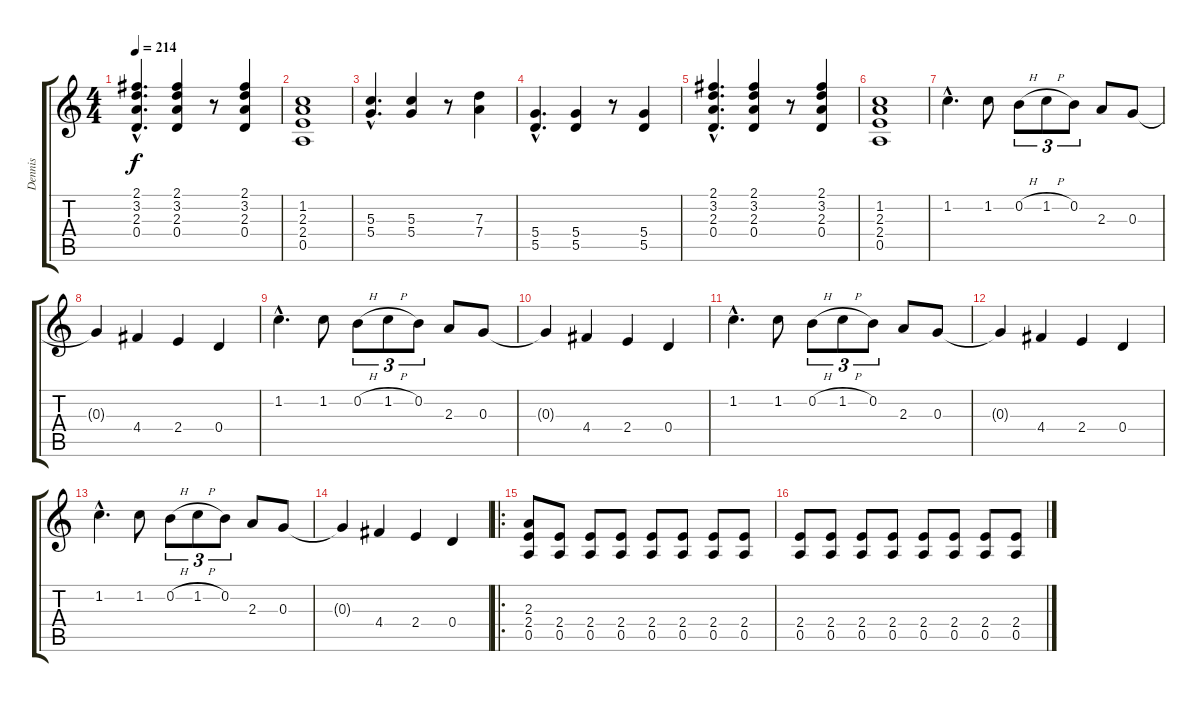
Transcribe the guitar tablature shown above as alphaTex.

\track ("Dennis" "Dennis") {instrument distortionguitar}
\staff {score tabs}
\tuning (E4 B3 G3 D3 A2 E2) {hide}
\ts (4 4)
\tempo 214
\clef g2
\ks c
(2.1{hac} 3.2{hac} 2.3{hac} 0.4{hac}).4{d dy f} (2.1 3.2 2.3 0.4).4 r.8 (2.1 3.2 2.3 0.4).4 |
(1.2 2.3 2.4 0.5).1 |
(5.3{hac} 5.4{hac}).4{d} (5.3 5.4).4 r.8 (7.3 7.4).4 |
(5.4{hac} 5.5{hac}).4{d} (5.4 5.5).4 r.8 (5.4 5.5).4 |
(2.1{hac} 3.2{hac} 2.3{hac} 0.4{hac}).4{d} (2.1 3.2 2.3 0.4).4 r.8 (2.1 3.2 2.3 0.4).4 |
(1.2 2.3 2.4 0.5).1 |
1.2{hac}.4{d} 1.2.8 0.2{h}.8{tu (3 2)} 1.2{h}.8{tu (3 2)} 0.2.8{tu (3 2)} 2.3.8 0.3.8 |
0.3{t}.4 4.4.4 2.4.4 0.4.4 |
1.2{hac}.4{d} 1.2.8 0.2{h}.8{tu (3 2)} 1.2{h}.8{tu (3 2)} 0.2.8{tu (3 2)} 2.3.8 0.3.8 |
0.3{t}.4 4.4.4 2.4.4 0.4.4 |
1.2{hac}.4{d} 1.2.8 0.2{h}.8{tu (3 2)} 1.2{h}.8{tu (3 2)} 0.2.8{tu (3 2)} 2.3.8 0.3.8 |
0.3{t}.4 4.4.4 2.4.4 0.4.4 |
1.2{hac}.4{d} 1.2.8 0.2{h}.8{tu (3 2)} 1.2{h}.8{tu (3 2)} 0.2.8{tu (3 2)} 2.3.8 0.3.8 |
0.3{t}.4 4.4.4 2.4.4 0.4.4 |
\ro
(2.3 2.4 0.5).8 (2.4 0.5).8 (2.4 0.5).8 (2.4 0.5).8 (2.4 0.5).8 (2.4 0.5).8 (2.4 0.5).8 (2.4 0.5).8 |
(2.4 0.5).8 (2.4 0.5).8 (2.4 0.5).8 (2.4 0.5).8 (2.4 0.5).8 (2.4 0.5).8 (2.4 0.5).8 (2.4 0.5).8
